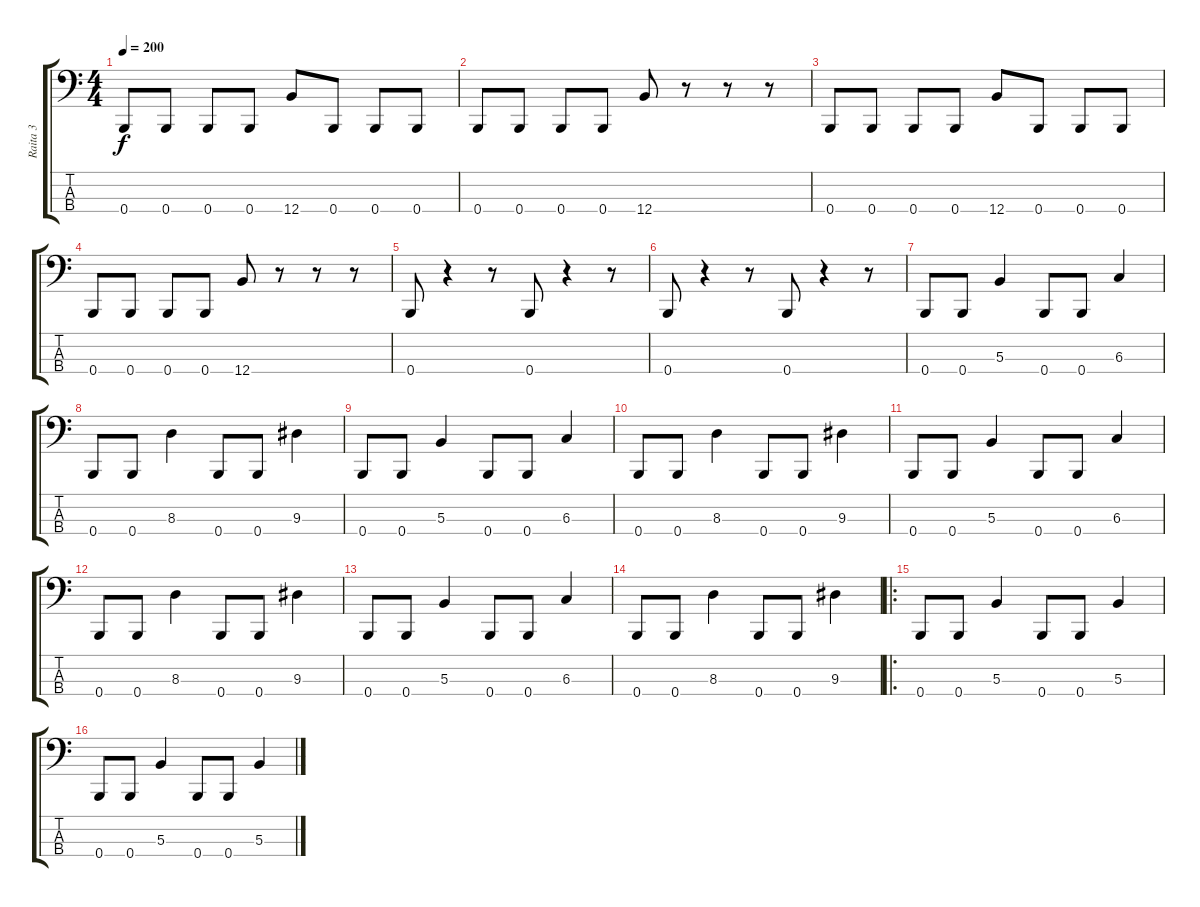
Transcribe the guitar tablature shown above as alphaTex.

\track ("Raita 3" "Raita 3") {instrument electricbasspick}
\staff {score tabs}
\tuning (E2 B1 Gb1 B0) {hide}
\ts (4 4)
\tempo 200
\clef f4
\ks c
0.4.8{dy f} 0.4.8 0.4.8 0.4.8 12.4.8 0.4.8 0.4.8 0.4.8 |
0.4.8 0.4.8 0.4.8 0.4.8 12.4.8 r.8 r.8 r.8 |
0.4.8 0.4.8 0.4.8 0.4.8 12.4.8 0.4.8 0.4.8 0.4.8 |
0.4.8 0.4.8 0.4.8 0.4.8 12.4.8 r.8 r.8 r.8 |
0.4.8 r.4 r.8 0.4.8 r.4 r.8 |
0.4.8 r.4 r.8 0.4.8 r.4 r.8 |
0.4.8 0.4.8 5.3.4 0.4.8 0.4.8 6.3.4 |
0.4.8 0.4.8 8.3.4 0.4.8 0.4.8 9.3.4 |
0.4.8 0.4.8 5.3.4 0.4.8 0.4.8 6.3.4 |
0.4.8 0.4.8 8.3.4 0.4.8 0.4.8 9.3.4 |
0.4.8 0.4.8 5.3.4 0.4.8 0.4.8 6.3.4 |
0.4.8 0.4.8 8.3.4 0.4.8 0.4.8 9.3.4 |
0.4.8 0.4.8 5.3.4 0.4.8 0.4.8 6.3.4 |
0.4.8 0.4.8 8.3.4 0.4.8 0.4.8 9.3.4 |
\ro
0.4.8 0.4.8 5.3.4 0.4.8 0.4.8 5.3.4 |
0.4.8 0.4.8 5.3.4 0.4.8 0.4.8 5.3.4
